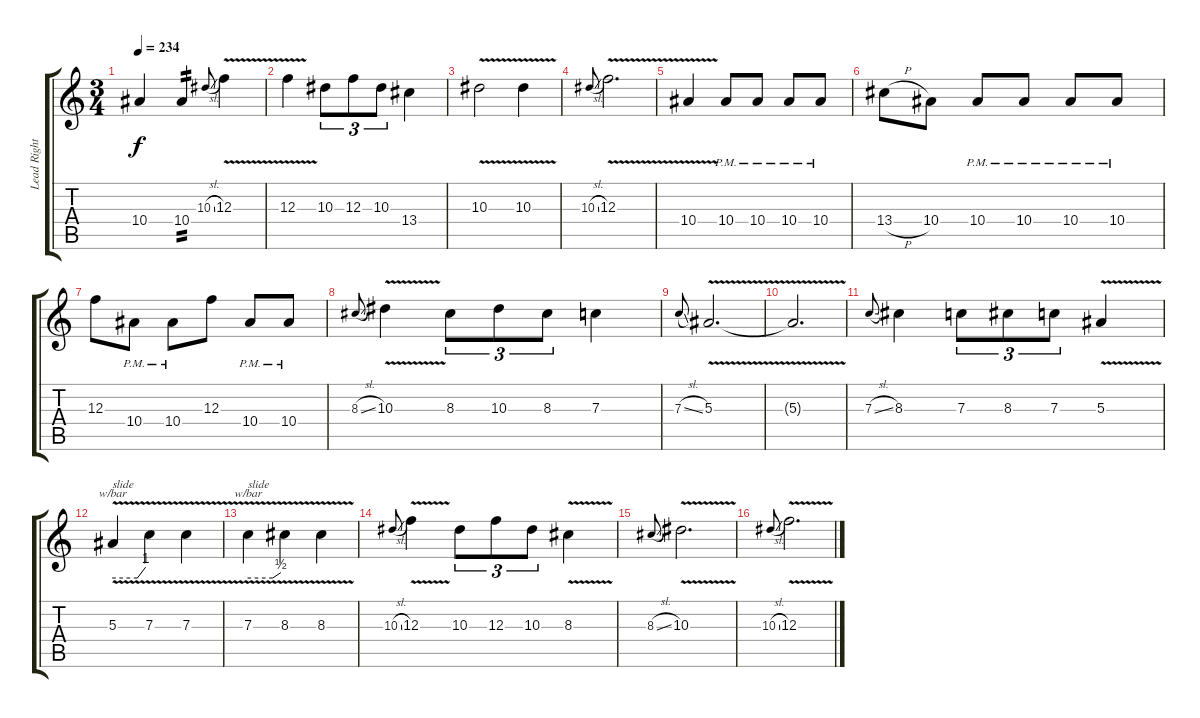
\track ("Lead Right" "Lead Right") {instrument overdrivenguitar}
\staff {score tabs}
\tuning (D4 A3 F3 C3 G2 D2) {hide}
\ts (3 4)
\tempo 234
\clef g2
\ks c
10.4.4{dy f} 10.4.4{tp 2} 10.3{sl}.8{gr onbeat} 12.3{v}.4 |
12.3{v}.4 10.3.8{tu (3 2)} 12.3.8{tu (3 2)} 10.3.8{tu (3 2)} 13.4.4 |
10.3{v}.2 10.3{v}.4 |
10.3{sl}.8{gr onbeat} 12.3{v}.2{d} |
10.4{v}.4 10.4{pm}.8 10.4{pm}.8 10.4{pm}.8 10.4{pm}.8 |
13.4{h}.8 10.4.8 10.4{pm}.8 10.4{pm}.8 10.4{pm}.8 10.4{pm}.8 |
12.3.8 10.4{pm}.8 10.4{pm}.8 12.3.8 10.4{pm}.8 10.4{pm}.8 |
8.3{sl}.8{gr onbeat} 10.3{v}.4 8.3.8{tu (3 2)} 10.3.8{tu (3 2)} 8.3.8{tu (3 2)} 7.3.4 |
7.3{sl}.8{gr onbeat} 5.3{v}.2{d} |
5.3{t}.2{d} |
7.3{sl}.8{gr onbeat} 8.3.4 7.3.8{tu (3 2)} 8.3.8{tu (3 2)} 7.3.8{tu (3 2)} 5.3{v}.4 |
5.3{v}.4{tbe (custom default 0 0 45 0 60 4) txt "slide"} 7.3{v}.4 7.3{v}.4 |
7.3{v}.4{tbe (custom default 0 0 45 0 60 2) txt "slide"} 8.3{v}.4 8.3{v}.4 |
10.3{sl}.8{gr onbeat} 12.3{v}.4 10.3.8{tu (3 2)} 12.3.8{tu (3 2)} 10.3.8{tu (3 2)} 8.3{v}.4 |
8.3{sl}.8{gr onbeat} 10.3{v}.2{d} |
10.3{sl}.8{gr onbeat} 12.3{v}.2{d}
